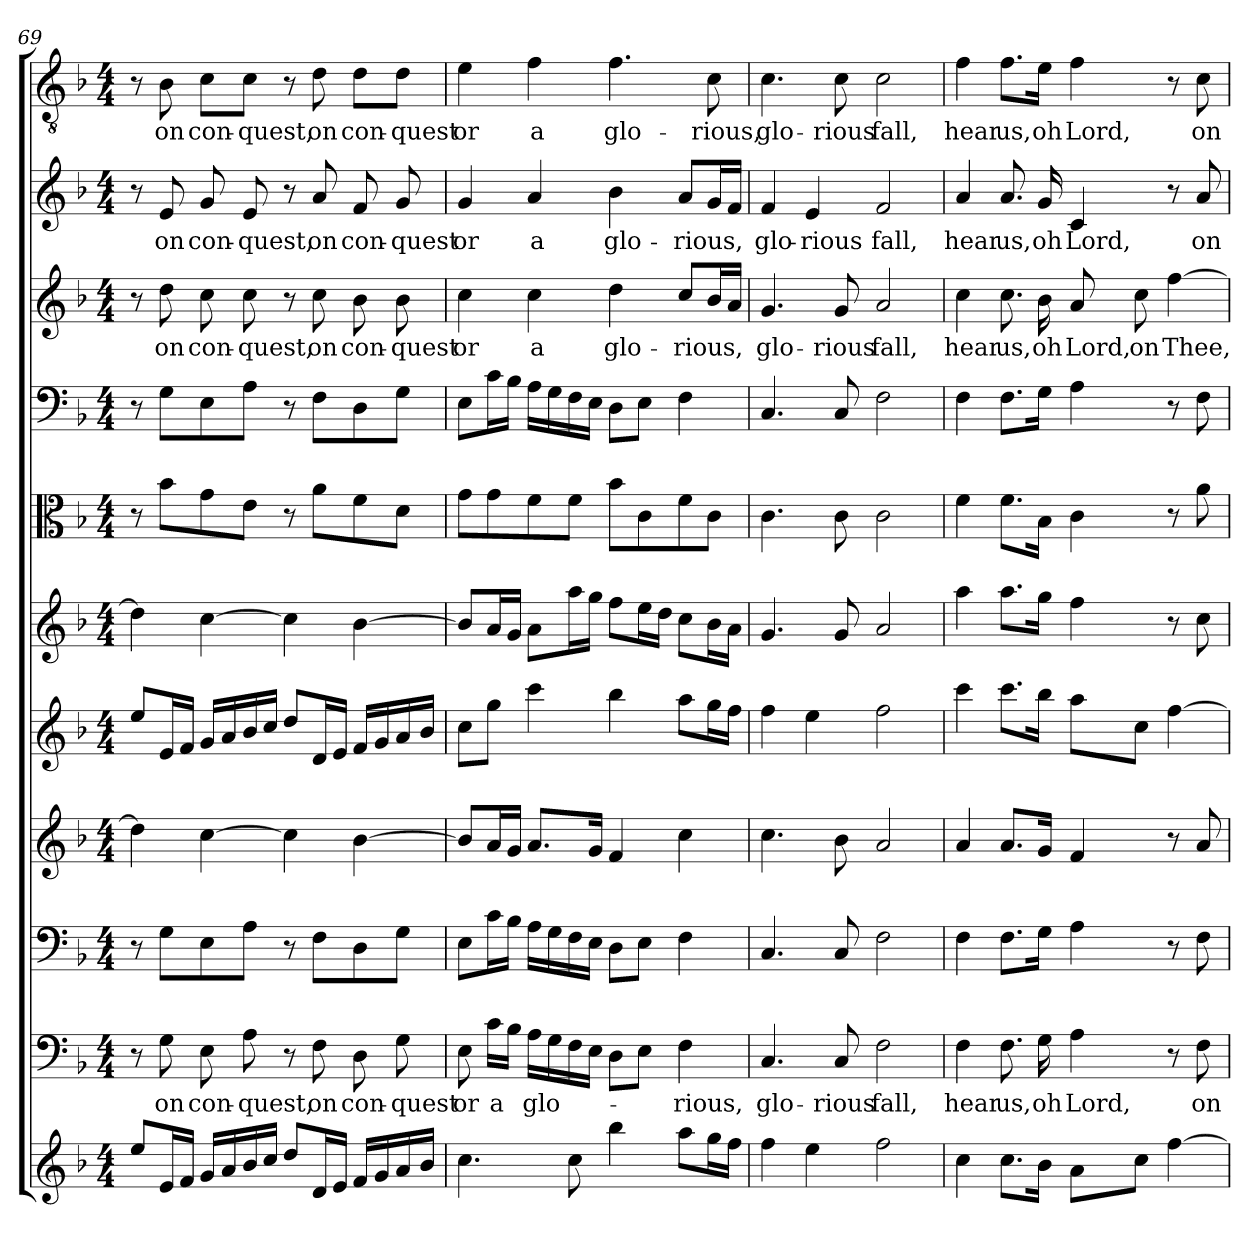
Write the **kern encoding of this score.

**kern	**kern	**text	**kern	**kern	**kern	**kern	**kern	**kern	**kern	**text	**kern	**text	**kern	**text
*part11	*part10	*part10	*part9	*part8	*part7	*part6	*part5	*part4	*part3	*part3	*part2	*part2	*part1	*part1
*staff11	*staff10	*staff10	*staff9	*staff8	*staff7	*staff6	*staff5	*staff4	*staff3	*staff3	*staff2	*staff2	*staff1	*staff1
*clefG2	*clefF4	*	*clefF4	*clefG2	*clefG2	*clefG2	*clefC3	*clefF4	*clefG2	*	*clefG2	*	*clefGv2	*
*k[b-]	*k[b-]	*	*k[b-]	*k[b-]	*k[b-]	*k[b-]	*k[b-]	*k[b-]	*k[b-]	*	*k[b-]	*	*k[b-]	*
*F:	*F:	*	*F:	*F:	*F:	*F:	*F:	*F:	*F:	*	*F:	*	*F:	*
*M4/4	*M4/4	*	*M4/4	*M4/4	*M4/4	*M4/4	*M4/4	*M4/4	*M4/4	*	*M4/4	*	*M4/4	*
=69	=69	=69	=69	=69	=69	=69	=69	=69	=69	=69	=69	=69	=69	=69
8ee/L	8r	.	8r	4dd\]	8ee/L	4dd\]	8r	8r	8r	.	8r	.	8r	.
16e/L	8G\	on	8G\L	.	16e/L	.	8b-\L	8G\L	8dd\	on	8e/	on	8B-\	on
16f/JJ	.	.	.	.	16f/JJ	.	.	.	.	.	.	.	.	.
16g/LL	8E\	con-	8E\	[4cc\	16g/LL	[4cc\	8g\	8E\	8cc\	con-	8g/	con-	8c\L	con-
16a/	.	.	.	.	16a/	.	.	.	.	.	.	.	.	.
16b-/	8A\	-quest,	8A\J	.	16b-/	.	8e\J	8A\J	8cc\	-quest,	8e/	-quest,	8c\J	-quest,
16cc/JJ	.	.	.	.	16cc/JJ	.	.	.	.	.	.	.	.	.
8dd/L	8r	.	8r	4cc\]	8dd/L	4cc\]	8r	8r	8r	.	8r	.	8r	.
16d/L	8F\	on	8F\L	.	16d/L	.	8a\L	8F\L	8cc\	on	8a/	on	8d\	on
16e/JJ	.	.	.	.	16e/JJ	.	.	.	.	.	.	.	.	.
16f/LL	8D\	con-	8D\	[4b-\	16f/LL	[4b-\	8f\	8D\	8b-\	con-	8f/	con-	8d\L	con-
16g/	.	.	.	.	16g/	.	.	.	.	.	.	.	.	.
16a/	8G\	-quest	8G\J	.	16a/	.	8d\J	8G\J	8b-\	-quest	8g/	-quest	8d\J	-quest
16b-/JJ	.	.	.	.	16b-/JJ	.	.	.	.	.	.	.	.	.
=70	=70	=70	=70	=70	=70	=70	=70	=70	=70	=70	=70	=70	=70	=70
4.cc\	8E\	or	8E\L	8b-/L]	8cc\L	8b-/L]	8g\L	8E\L	4cc\	or	4g/	or	4e\	or
.	16c\LL	a	16c\L	16a/L	8gg\J	16a/L	8g\	16c\L	.	.	.	.	.	.
.	16B-\JJ	.	16B-\JJ	16g/JJ	.	16g/JJ	.	16B-\JJ	.	.	.	.	.	.
.	16A\LL	glo-	16A\LL	8.a/L	4ccc\	8a\L	8f\	16A\LL	4cc\	a	4a/	a	4f\	a
.	16G\	.	16G\	.	.	.	.	16G\	.	.	.	.	.	.
8cc\	16F\	.	16F\	.	.	16aa\L	8f\J	16F\	.	.	.	.	.	.
.	16E\JJ	.	16E\JJ	16g/Jk	.	16gg\JJ	.	16E\JJ	.	.	.	.	.	.
4bb-\	8D\L	.	8D\L	4f/	4bb-\	8ff\L	8b-\L	8D\L	4dd\	glo-	4b-\	glo-	4.f\	glo-
.	8E\J	.	8E\J	.	.	16ee\L	8c\	8E\J	.	.	.	.	.	.
.	.	.	.	.	.	16dd\JJ	.	.	.	.	.	.	.	.
8aa\L	4F\	-rious,	4F\	4cc\	8aa\L	8cc\L	8f\	4F\	8cc/L	-rious,	8a/L	-rious,	.	.
16gg\L	.	.	.	.	16gg\L	16b-\L	8c\J	.	16b-/L	.	16g/L	.	8c\	-rious,
16ff\JJ	.	.	.	.	16ff\JJ	16a\JJ	.	.	16a/JJ	.	16f/JJ	.	.	.
=71	=71	=71	=71	=71	=71	=71	=71	=71	=71	=71	=71	=71	=71	=71
4ff\	4.C/	glo-	4.C/	4.cc\	4ff\	4.g/	4.c\	4.C/	4.g/	glo-	4f/	glo-	4.c\	glo-
4ee\	.	.	.	.	4ee\	.	.	.	.	.	4e/	-rious	.	.
.	8C/	-rious	8C/	8b-\	.	8g/	8c\	8C/	8g/	-rious	.	.	8c\	-rious
2ff\	2F\	fall,	2F\	2a/	2ff\	2a/	2c\	2F\	2a/	fall,	2f/	fall,	2c\	fall,
=72	=72	=72	=72	=72	=72	=72	=72	=72	=72	=72	=72	=72	=72	=72
4cc\	4F\	hear	4F\	4a/	4ccc\	4aa\	4f\	4F\	4cc\	hear	4a/	hear	4f\	hear
8.cc\L	8.F\	us,	8.F\L	8.a/L	8.ccc\L	8.aa\L	8.f\L	8.F\L	8.cc\	us,	8.a/	us,	8.f\L	us,
16b-\Jk	16G\	oh	16G\Jk	16g/Jk	16bb-\Jk	16gg\Jk	16B-\Jk	16G\Jk	16b-\	oh	16g/	oh	16e\Jk	oh
8a\L	4A\	Lord,	4A\	4f/	8aa\L	4ff\	4c\	4A\	8a/	Lord,	4c/	Lord,	4f\	Lord,
8cc\J	.	.	.	.	8cc\J	.	.	.	8cc\	on	.	.	.	.
[4ff\	8r	.	8r	8r	[4ff\	8r	8r	8r	[4ff\	Thee,	8r	.	8r	.
.	8F\	on	8F\	8a/	.	8cc\	8a\	8F\	.	.	8a/	on	8c\	on
=	=	=	=	=	=	=	=	=	=	=	=	=	=	=
*-	*-	*-	*-	*-	*-	*-	*-	*-	*-	*-	*-	*-	*-	*-
